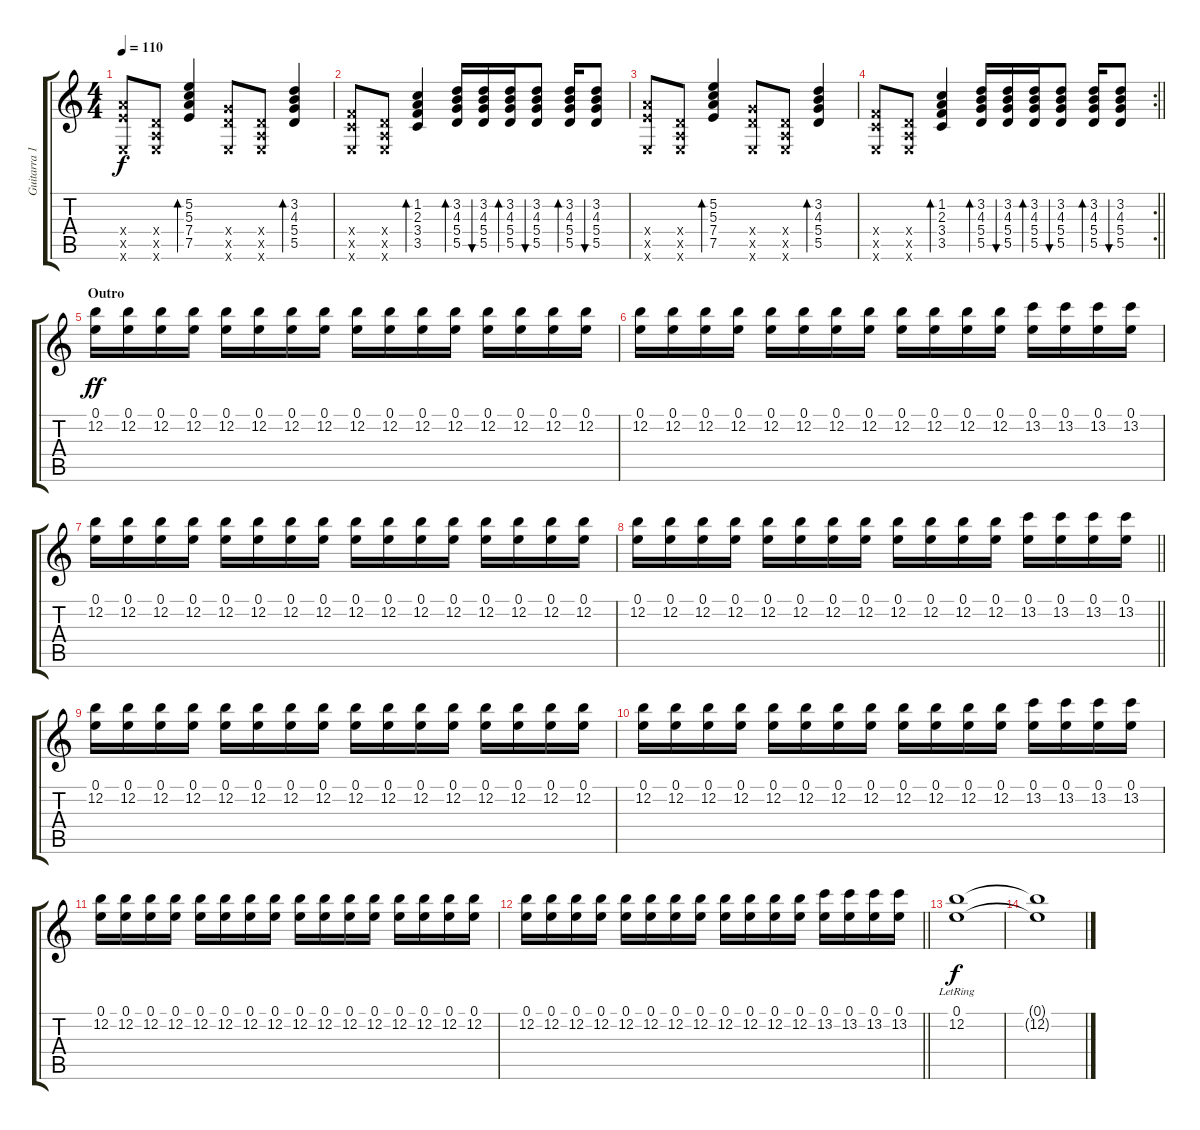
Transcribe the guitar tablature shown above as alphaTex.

\track ("Guitarra 1" "Guitarra 1") {instrument distortionguitar}
\staff {score tabs}
\tuning (E4 B3 G3 D3 A2 E2) {hide}
\ts (4 4)
\tempo 110
\clef g2
\ks c
(7.4{x} 7.5{x} 0.6{x}).8{dy f} (0.4{x} 0.5{x} 0.6{x}).8 (5.2 5.3 7.4 7.5).4{bd 60} (5.4{x} 5.5{x} 0.6{x}).8 (0.4{x} 0.5{x} 0.6{x}).8 (3.2 4.3 5.4 5.5).4{bd 60} |
(3.4{x} 3.5{x} 0.6{x}).8 (0.4{x} 0.5{x} 0.6{x}).8 (1.2 2.3 3.4 3.5).4{bd 60} (3.2 4.3 5.4 5.5).16{bd 60} (3.2 4.3 5.4 5.5).16{bu 60} (3.2 4.3 5.4 5.5).16{bd 60} (3.2 4.3 5.4 5.5).8{bu 60} (3.2 4.3 5.4 5.5).16{bd 60} (3.2 4.3 5.4 5.5).8{bu 60} |
(7.4{x} 7.5{x} 0.6{x}).8 (0.4{x} 0.5{x} 0.6{x}).8 (5.2 5.3 7.4 7.5).4{bd 60} (5.4{x} 5.5{x} 0.6{x}).8 (0.4{x} 0.5{x} 0.6{x}).8 (3.2 4.3 5.4 5.5).4{bd 60} |
\rc 2
\barLineRight lightlight
(3.4{x} 3.5{x} 0.6{x}).8 (0.4{x} 0.5{x} 0.6{x}).8 (1.2 2.3 3.4 3.5).4{bd 60} (3.2 4.3 5.4 5.5).16{bd 60} (3.2 4.3 5.4 5.5).16{bu 60} (3.2 4.3 5.4 5.5).16{bd 60} (3.2 4.3 5.4 5.5).8{bu 60} (3.2 4.3 5.4 5.5).16{bd 60} (3.2 4.3 5.4 5.5).8{bu 60} |
\section ("" "Outro")
(0.1 12.2).16{dy ff} (0.1 12.2).16 (0.1 12.2).16 (0.1 12.2).16 (0.1 12.2).16 (0.1 12.2).16 (0.1 12.2).16 (0.1 12.2).16 (0.1 12.2).16 (0.1 12.2).16 (0.1 12.2).16 (0.1 12.2).16 (0.1 12.2).16 (0.1 12.2).16 (0.1 12.2).16 (0.1 12.2).16 |
(0.1 12.2).16 (0.1 12.2).16 (0.1 12.2).16 (0.1 12.2).16 (0.1 12.2).16 (0.1 12.2).16 (0.1 12.2).16 (0.1 12.2).16 (0.1 12.2).16 (0.1 12.2).16 (0.1 12.2).16 (0.1 12.2).16 (0.1 13.2).16 (0.1 13.2).16 (0.1 13.2).16 (0.1 13.2).16 |
(0.1 12.2).16 (0.1 12.2).16 (0.1 12.2).16 (0.1 12.2).16 (0.1 12.2).16 (0.1 12.2).16 (0.1 12.2).16 (0.1 12.2).16 (0.1 12.2).16 (0.1 12.2).16 (0.1 12.2).16 (0.1 12.2).16 (0.1 12.2).16 (0.1 12.2).16 (0.1 12.2).16 (0.1 12.2).16 |
\barLineRight lightlight
(0.1 12.2).16 (0.1 12.2).16 (0.1 12.2).16 (0.1 12.2).16 (0.1 12.2).16 (0.1 12.2).16 (0.1 12.2).16 (0.1 12.2).16 (0.1 12.2).16 (0.1 12.2).16 (0.1 12.2).16 (0.1 12.2).16 (0.1 13.2).16 (0.1 13.2).16 (0.1 13.2).16 (0.1 13.2).16 |
(0.1 12.2).16 (0.1 12.2).16 (0.1 12.2).16 (0.1 12.2).16 (0.1 12.2).16 (0.1 12.2).16 (0.1 12.2).16 (0.1 12.2).16 (0.1 12.2).16 (0.1 12.2).16 (0.1 12.2).16 (0.1 12.2).16 (0.1 12.2).16 (0.1 12.2).16 (0.1 12.2).16 (0.1 12.2).16 |
(0.1 12.2).16 (0.1 12.2).16 (0.1 12.2).16 (0.1 12.2).16 (0.1 12.2).16 (0.1 12.2).16 (0.1 12.2).16 (0.1 12.2).16 (0.1 12.2).16 (0.1 12.2).16 (0.1 12.2).16 (0.1 12.2).16 (0.1 13.2).16 (0.1 13.2).16 (0.1 13.2).16 (0.1 13.2).16 |
(0.1 12.2).16 (0.1 12.2).16 (0.1 12.2).16 (0.1 12.2).16 (0.1 12.2).16 (0.1 12.2).16 (0.1 12.2).16 (0.1 12.2).16 (0.1 12.2).16 (0.1 12.2).16 (0.1 12.2).16 (0.1 12.2).16 (0.1 12.2).16 (0.1 12.2).16 (0.1 12.2).16 (0.1 12.2).16 |
\barLineRight lightlight
(0.1 12.2).16 (0.1 12.2).16 (0.1 12.2).16 (0.1 12.2).16 (0.1 12.2).16 (0.1 12.2).16 (0.1 12.2).16 (0.1 12.2).16 (0.1 12.2).16 (0.1 12.2).16 (0.1 12.2).16 (0.1 12.2).16 (0.1 13.2).16 (0.1 13.2).16 (0.1 13.2).16 (0.1 13.2).16 |
(0.1{lr} 12.2{lr}).1{dy f} |
(0.1{t} 12.2{t}).1
